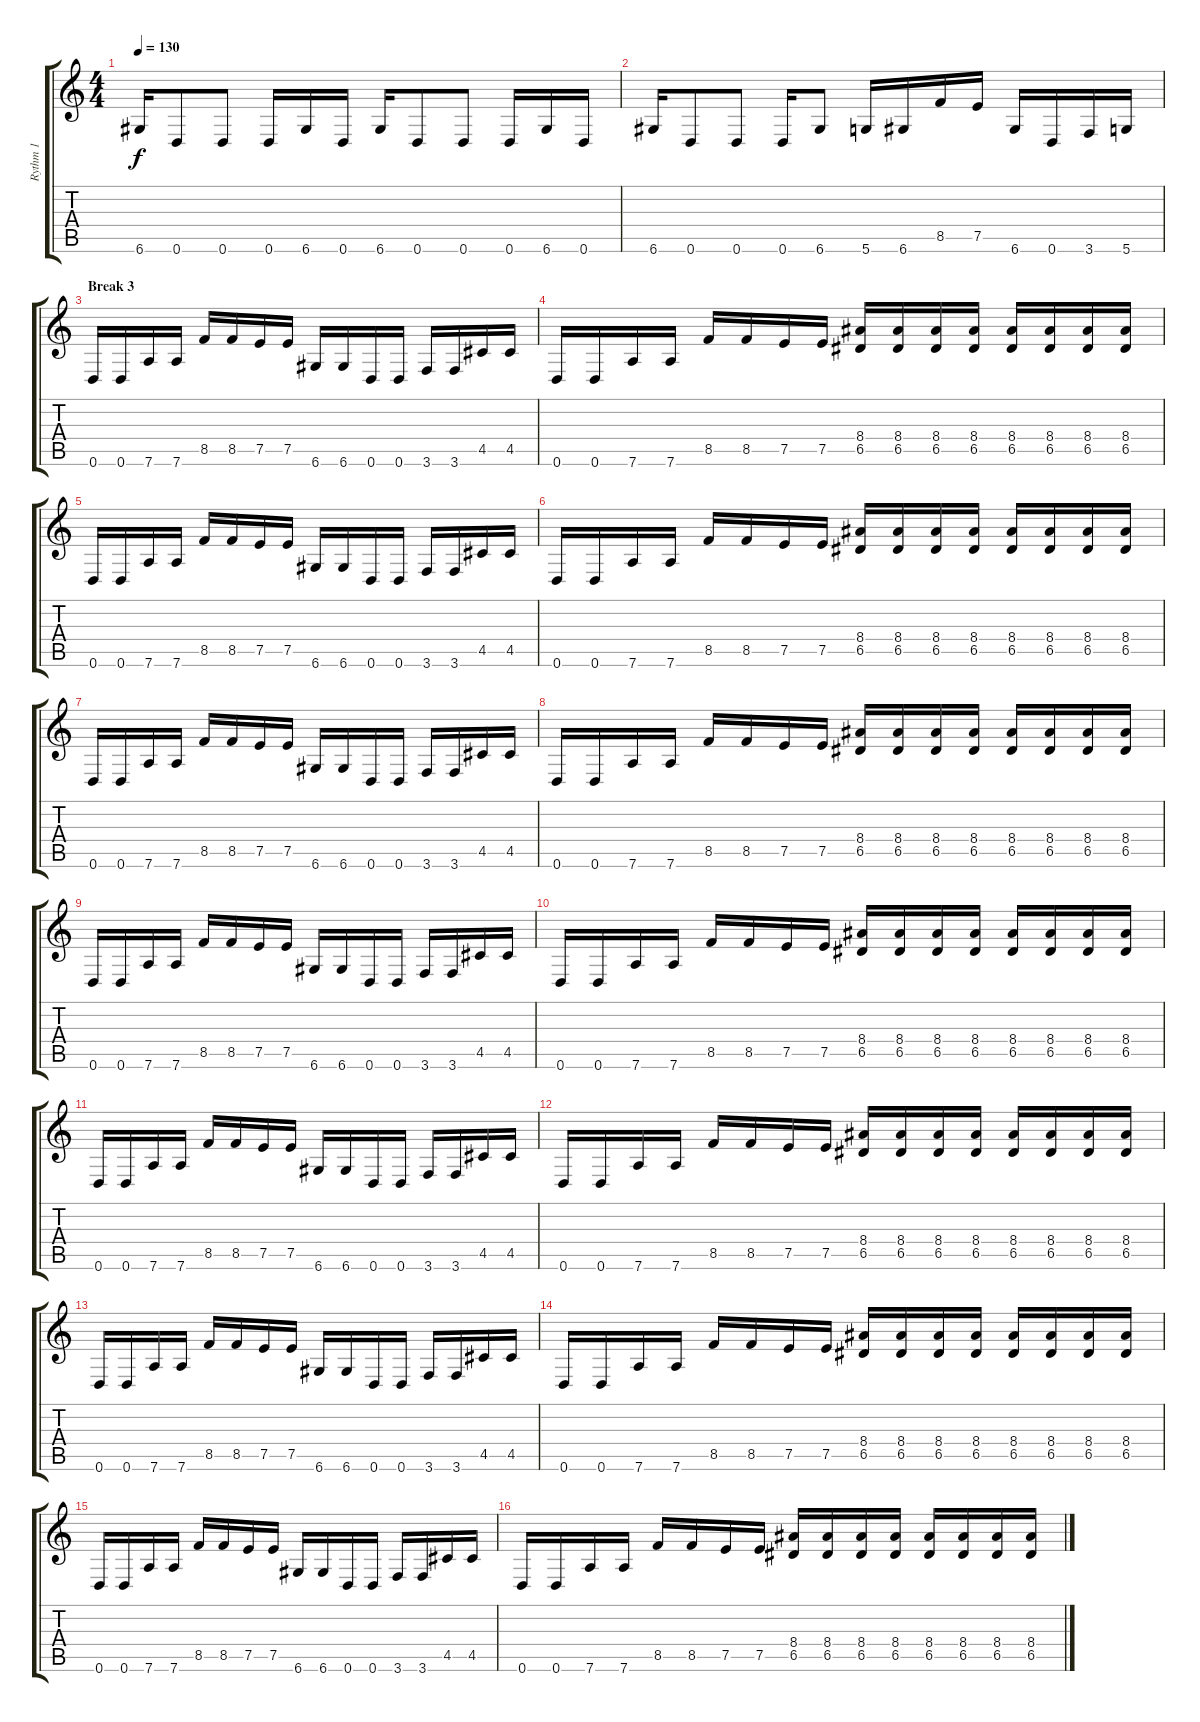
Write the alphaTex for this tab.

\track ("Rythm 1" "Rythm 1") {instrument distortionguitar}
\staff {score tabs}
\tuning (E4 B3 G3 D3 A2 D2) {hide}
\ts (4 4)
\tempo 130
\clef g2
\ks c
6.6.16{dy f} 0.6.8 0.6.8 0.6.16 6.6.16 0.6.16 6.6.16 0.6.8 0.6.8 0.6.16 6.6.16 0.6.16 |
6.6.16 0.6.8 0.6.8 0.6.16 6.6.8 5.6.16 6.6.16 8.5.16 7.5.16 6.6.16 0.6.16 3.6.16 5.6.16 |
\section ("" "Break 3")
0.6.16 0.6.16 7.6.16 7.6.16 8.5.16 8.5.16 7.5.16 7.5.16 6.6.16 6.6.16 0.6.16 0.6.16 3.6.16 3.6.16 4.5.16 4.5.16 |
0.6.16 0.6.16 7.6.16 7.6.16 8.5.16 8.5.16 7.5.16 7.5.16 (8.4 6.5).16 (8.4 6.5).16 (8.4 6.5).16 (8.4 6.5).16 (8.4 6.5).16 (8.4 6.5).16 (8.4 6.5).16 (8.4 6.5).16 |
0.6.16 0.6.16 7.6.16 7.6.16 8.5.16 8.5.16 7.5.16 7.5.16 6.6.16 6.6.16 0.6.16 0.6.16 3.6.16 3.6.16 4.5.16 4.5.16 |
0.6.16 0.6.16 7.6.16 7.6.16 8.5.16 8.5.16 7.5.16 7.5.16 (8.4 6.5).16 (8.4 6.5).16 (8.4 6.5).16 (8.4 6.5).16 (8.4 6.5).16 (8.4 6.5).16 (8.4 6.5).16 (8.4 6.5).16 |
0.6.16 0.6.16 7.6.16 7.6.16 8.5.16 8.5.16 7.5.16 7.5.16 6.6.16 6.6.16 0.6.16 0.6.16 3.6.16 3.6.16 4.5.16 4.5.16 |
0.6.16 0.6.16 7.6.16 7.6.16 8.5.16 8.5.16 7.5.16 7.5.16 (8.4 6.5).16 (8.4 6.5).16 (8.4 6.5).16 (8.4 6.5).16 (8.4 6.5).16 (8.4 6.5).16 (8.4 6.5).16 (8.4 6.5).16 |
0.6.16 0.6.16 7.6.16 7.6.16 8.5.16 8.5.16 7.5.16 7.5.16 6.6.16 6.6.16 0.6.16 0.6.16 3.6.16 3.6.16 4.5.16 4.5.16 |
0.6.16 0.6.16 7.6.16 7.6.16 8.5.16 8.5.16 7.5.16 7.5.16 (8.4 6.5).16 (8.4 6.5).16 (8.4 6.5).16 (8.4 6.5).16 (8.4 6.5).16 (8.4 6.5).16 (8.4 6.5).16 (8.4 6.5).16 |
0.6.16 0.6.16 7.6.16 7.6.16 8.5.16 8.5.16 7.5.16 7.5.16 6.6.16 6.6.16 0.6.16 0.6.16 3.6.16 3.6.16 4.5.16 4.5.16 |
0.6.16 0.6.16 7.6.16 7.6.16 8.5.16 8.5.16 7.5.16 7.5.16 (8.4 6.5).16 (8.4 6.5).16 (8.4 6.5).16 (8.4 6.5).16 (8.4 6.5).16 (8.4 6.5).16 (8.4 6.5).16 (8.4 6.5).16 |
0.6.16 0.6.16 7.6.16 7.6.16 8.5.16 8.5.16 7.5.16 7.5.16 6.6.16 6.6.16 0.6.16 0.6.16 3.6.16 3.6.16 4.5.16 4.5.16 |
0.6.16 0.6.16 7.6.16 7.6.16 8.5.16 8.5.16 7.5.16 7.5.16 (8.4 6.5).16 (8.4 6.5).16 (8.4 6.5).16 (8.4 6.5).16 (8.4 6.5).16 (8.4 6.5).16 (8.4 6.5).16 (8.4 6.5).16 |
0.6.16 0.6.16 7.6.16 7.6.16 8.5.16 8.5.16 7.5.16 7.5.16 6.6.16 6.6.16 0.6.16 0.6.16 3.6.16 3.6.16 4.5.16 4.5.16 |
0.6.16 0.6.16 7.6.16 7.6.16 8.5.16 8.5.16 7.5.16 7.5.16 (8.4 6.5).16 (8.4 6.5).16 (8.4 6.5).16 (8.4 6.5).16 (8.4 6.5).16 (8.4 6.5).16 (8.4 6.5).16 (8.4 6.5).16
